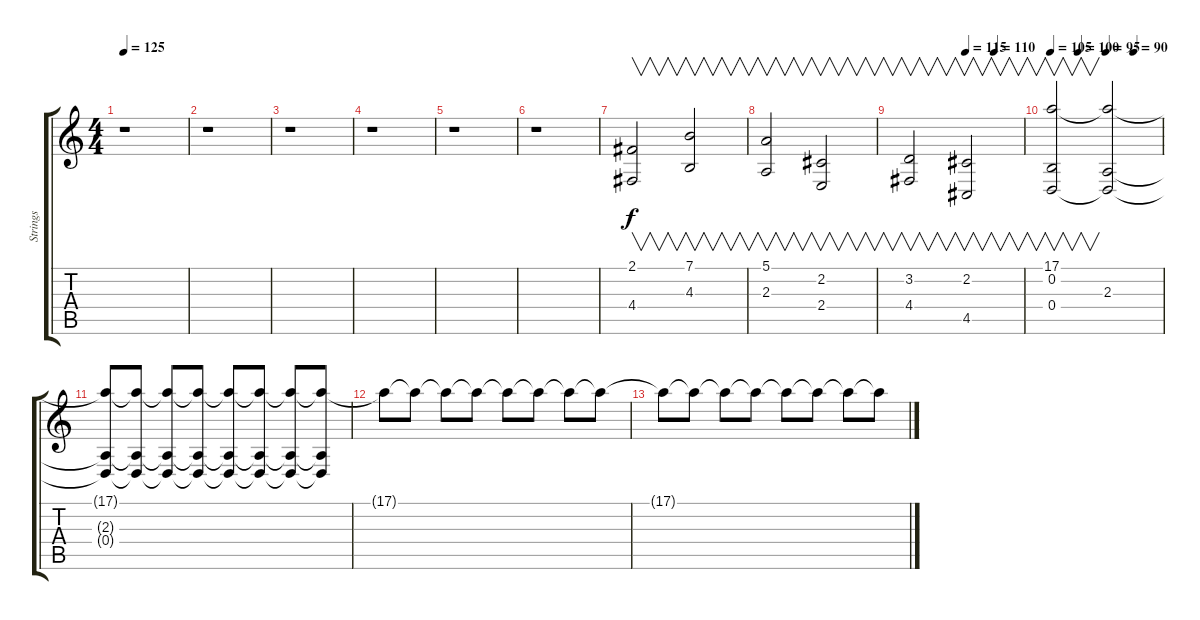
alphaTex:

\track ("Strings" "Strings") {instrument viola}
\staff {score tabs}
\tuning (E4 B3 G3 D3 A2 E2) {hide}
\ts (4 4)
\tempo 125
\clef g2
\ks c
r.1{dy f} |
r.1 |
r.1 |
r.1 |
r.1 |
r.1 |
(2.1 4.4).2{v} (7.1 4.3).2{v} |
(5.1 2.3).2{v} (2.2 2.4).2{v} |
\tempo (115 0.5)
\tempo (110 0.75)
(3.2 4.4).2{v} (2.2 4.5).2{v} |
\tempo 105
\tempo (100 0.25)
\tempo (95 0.5)
\tempo (90 0.75)
(17.1 0.2 0.4).2{v} (17.1{t} 2.3 0.4{t}).2 |
(17.1{t} 2.3{t} 0.4{t}).8 (17.1{t} 2.3{t} 0.4{t}).8 (17.1{t} 2.3{t} 0.4{t}).8 (17.1{t} 2.3{t} 0.4{t}).8 (17.1{t} 2.3{t} 0.4{t}).8 (17.1{t} 2.3{t} 0.4{t}).8 (17.1{t} 2.3{t} 0.4{t}).8 (17.1{t} 2.3{t} 0.4{t}).8 |
17.1{t}.8 17.1{t}.8{volume 9} 17.1{t}.8 17.1{t}.8{volume 8} 17.1{t}.8 17.1{t}.8{volume 7} 17.1{t}.8 17.1{t}.8{volume 6} |
17.1{t}.8 17.1{t}.8{volume 5} 17.1{t}.8 17.1{t}.8{volume 4} 17.1{t}.8 17.1{t}.8{volume 3} 17.1{t}.8 17.1{t}.8{volume 2}
